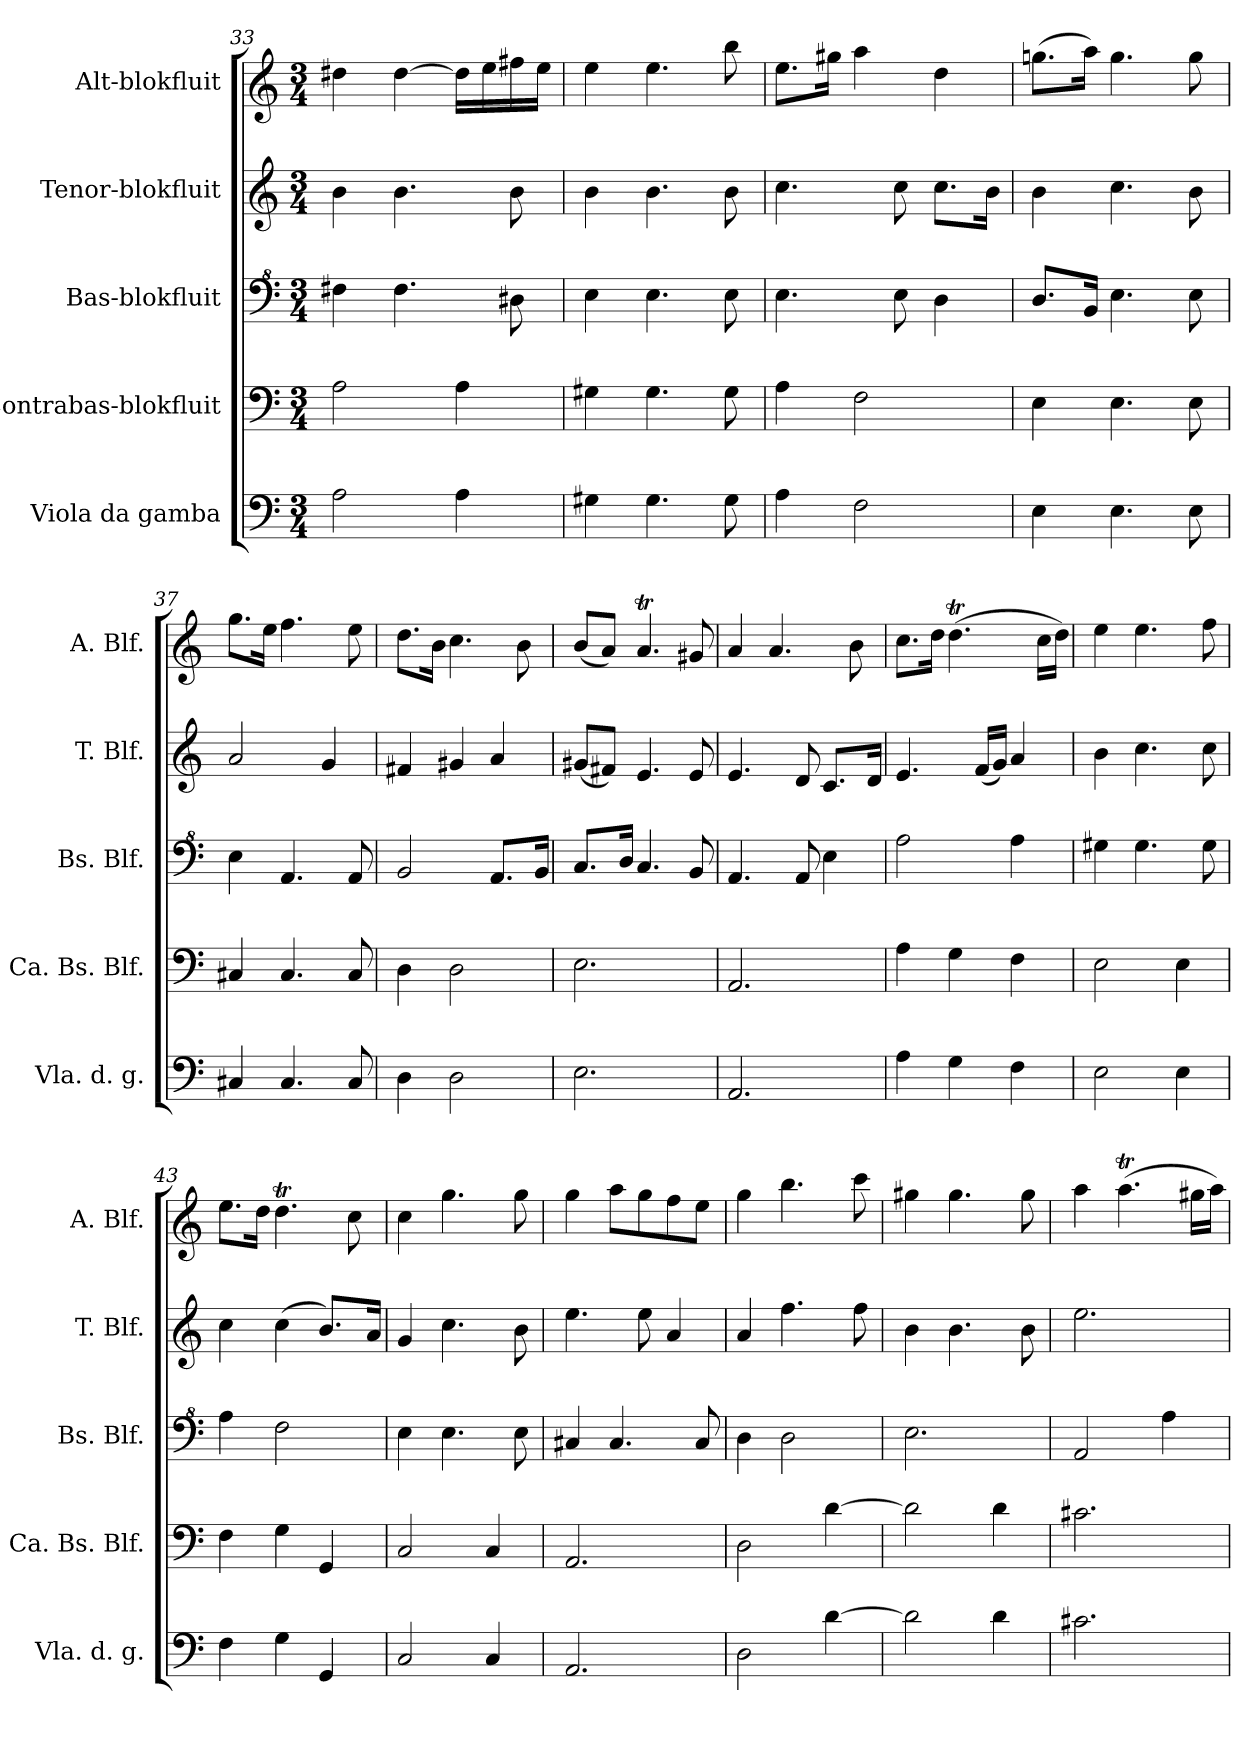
**kern	**kern	**kern	**kern	**kern
*part5	*part4	*part3	*part2	*part1
*staff5	*staff4	*staff3	*staff2	*staff1
*I"Viola da gamba	*I"Contrabas-blokfluit	*I"Bas-blokfluit	*I"Tenor-blokfluit	*I"Alt-blokfluit
*I'Vla. d. g.	*I'Ca. Bs. Blf.	*I'Bs. Blf.	*I'T. Blf.	*I'A. Blf.
*clefF4	*clefF4	*clefF^4	*clefG2	*clefG2
*k[]	*k[]	*k[]	*k[]	*k[]
*M3/4	*M3/4	*M3/4	*M3/4	*M3/4
=33	=33	=33	=33	=33
2A\	2A\	4f#X\	4b\	4dd#X\
.	.	4.f#\	4.b\	[4dd#\
4A\	4A\	.	.	16dd#\LL]
.	.	.	.	16ee\
.	.	8d#X\	8b\	16ff#X\
.	.	.	.	16ee\JJ
!!LO:PB:g=z
=34	=34	=34	=34	=34
4G#X\	4G#X\	4e\	4b\	4ee\
4.G#\	4.G#\	4.e\	4.b\	4.ee\
8G#\	8G#\	8e\	8b\	8bb\
=35	=35	=35	=35	=35
4A\	4A\	4.e\	4.cc\	8.ee\L
.	.	.	.	16gg#X\Jk
2F\	2F\	.	.	4aa\
.	.	8e\	8cc\	.
.	.	4d\	8.cc\L	4dd\
.	.	.	16b\Jk	.
=36	=36	=36	=36	=36
4E\	4E\	8.d/L	4b\	(>8.ggn\L
.	.	16B/Jk	.	16aa\Jk)
4.E\	4.E\	4.e\	4.cc\	4.gg\
8E\	8E\	8e\	8b\	8gg\
=37	=37	=37	=37	=37
4C#X/	4C#X/	4e\	2a/	8.gg\L
.	.	.	.	16ee\Jk
4.C#/	4.C#/	4.A/	.	4.ff\
.	.	.	4g/	.
8C#/	8C#/	8A/	.	8ee\
=38	=38	=38	=38	=38
4D\	4D\	2B/	4f#X/	8.dd\L
.	.	.	.	16b\Jk
2D\	2D\	.	4g#X/	4.cc\
.	.	8.A/L	4a/	.
.	.	.	.	8b\
.	.	16B/Jk	.	.
=39	=39	=39	=39	=39
2.E\	2.E\	8.c/L	(<8g#X/L	(<8b/L
.	.	.	8f#X/J)	8a/J)
.	.	16d/Jk	.	.
.	.	4.c/	4.e/	4.aT/
.	.	8B/	8e/	8g#X/
=40	=40	=40	=40	=40
2.AA/	2.AA/	4.A/	4.e/	4a/
.	.	.	.	4.a/
.	.	8A/	8d/	.
.	.	4e\	8.c/L	.
.	.	.	.	8b\
.	.	.	16d/Jk	.
!!LO:LB:g=z
=41	=41	=41	=41	=41
4A\	4A\	2a\	4.e/	8.cc\L
.	.	.	.	16dd\Jk
4G\	4G\	.	.	(>4.ddT\
.	.	.	(<16f/LL	.
.	.	.	16g/JJ)	.
4F\	4F\	4a\	4a/	.
.	.	.	.	16cc\LL
.	.	.	.	16dd\JJ)
=42	=42	=42	=42	=42
2E\	2E\	4g#X\	4b\	4ee\
.	.	4.g#\	4.cc\	4.ee\
4E\	4E\	.	.	.
.	.	8g#\	8cc\	8ff\
=43	=43	=43	=43	=43
4F\	4F\	4a\	4cc\	8.ee\L
.	.	.	.	16dd\Jk
4G\	4G\	2f\	(>4cc\	4.ddT\
4GG/	4GG/	.	8.b/L)	.
.	.	.	.	8cc\
.	.	.	16a/Jk	.
=44	=44	=44	=44	=44
2C/	2C/	4e\	4g/	4cc\
.	.	4.e\	4.cc\	4.gg\
4C/	4C/	.	.	.
.	.	8e\	8b\	8gg\
=45	=45	=45	=45	=45
2.AA/	2.AA/	4c#X/	4.ee\	4gg\
.	.	4.c#/	.	8aa\L
.	.	.	8ee\	8gg\
.	.	.	4a/	8ff\
.	.	8c#/	.	8ee\J
=46	=46	=46	=46	=46
2D\	2D\	4d\	4a/	4gg\
.	.	2d\	4.ff\	4.bb\
[4d\	[4d\	.	.	.
.	.	.	8ff\	8ccc\
=47	=47	=47	=47	=47
2d\]	2d\]	2.e\	4b\	4gg#X\
.	.	.	4.b\	4.gg#\
4d\	4d\	.	.	.
.	.	.	8b\	8gg#\
=48	=48	=48	=48	=48
2.c#X\	2.c#X\	2A/	2.ee\	4aa\
.	.	.	.	(>4.aaT\
.	.	4a\	.	.
.	.	.	.	16gg#X\LL
.	.	.	.	16aa\JJ)
=	=	=	=	=
*-	*-	*-	*-	*-
